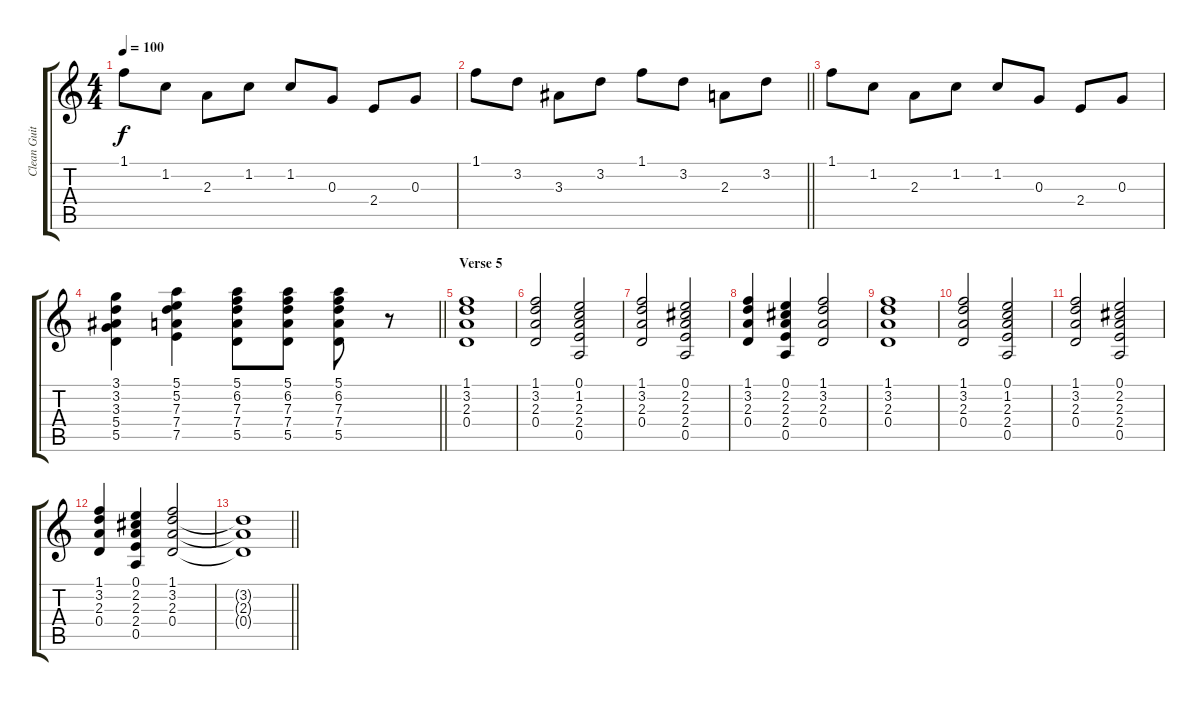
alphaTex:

\track ("Clean Guitar" "Clean Guit") {instrument acousticguitarsteel}
\staff {score tabs}
\tuning (E4 B3 G3 D3 A2 E2) {hide}
\ts (4 4)
\tempo 100
\clef g2
\ks c
1.1.8{dy f} 1.2.8 2.3.8 1.2.8 1.2.8 0.3.8 2.4.8 0.3.8 |
\barLineRight lightlight
1.1.8 3.2.8 3.3.8 3.2.8 1.1.8 3.2.8 2.3.8 3.2.8 |
1.1.8 1.2.8 2.3.8 1.2.8 1.2.8 0.3.8 2.4.8 0.3.8 |
\barLineRight lightlight
(3.1 3.2 3.3 5.4 5.5).4 (5.1 5.2 7.3 7.4 7.5).4 (5.1 6.2 7.3 7.4 5.5).8 (5.1 6.2 7.3 7.4 5.5).8 (5.1 6.2 7.3 7.4 5.5).8 r.8 |
\section ("" "Verse 5")
(1.1 3.2 2.3 0.4).1 |
(1.1 3.2 2.3 0.4).2 (0.1 1.2 2.3 2.4 0.5).2 |
(1.1 3.2 2.3 0.4).2 (0.1 2.2 2.3 2.4 0.5).2 |
(1.1 3.2 2.3 0.4).4 (0.1 2.2 2.3 2.4 0.5).4 (1.1 3.2 2.3 0.4).2 |
(1.1 3.2 2.3 0.4).1 |
(1.1 3.2 2.3 0.4).2 (0.1 1.2 2.3 2.4 0.5).2 |
(1.1 3.2 2.3 0.4).2 (0.1 2.2 2.3 2.4 0.5).2 |
(1.1 3.2 2.3 0.4).4 (0.1 2.2 2.3 2.4 0.5).4 (1.1 3.2 2.3 0.4).2 |
\barLineRight lightlight
(3.2{t} 2.3{t} 0.4{t}).1
